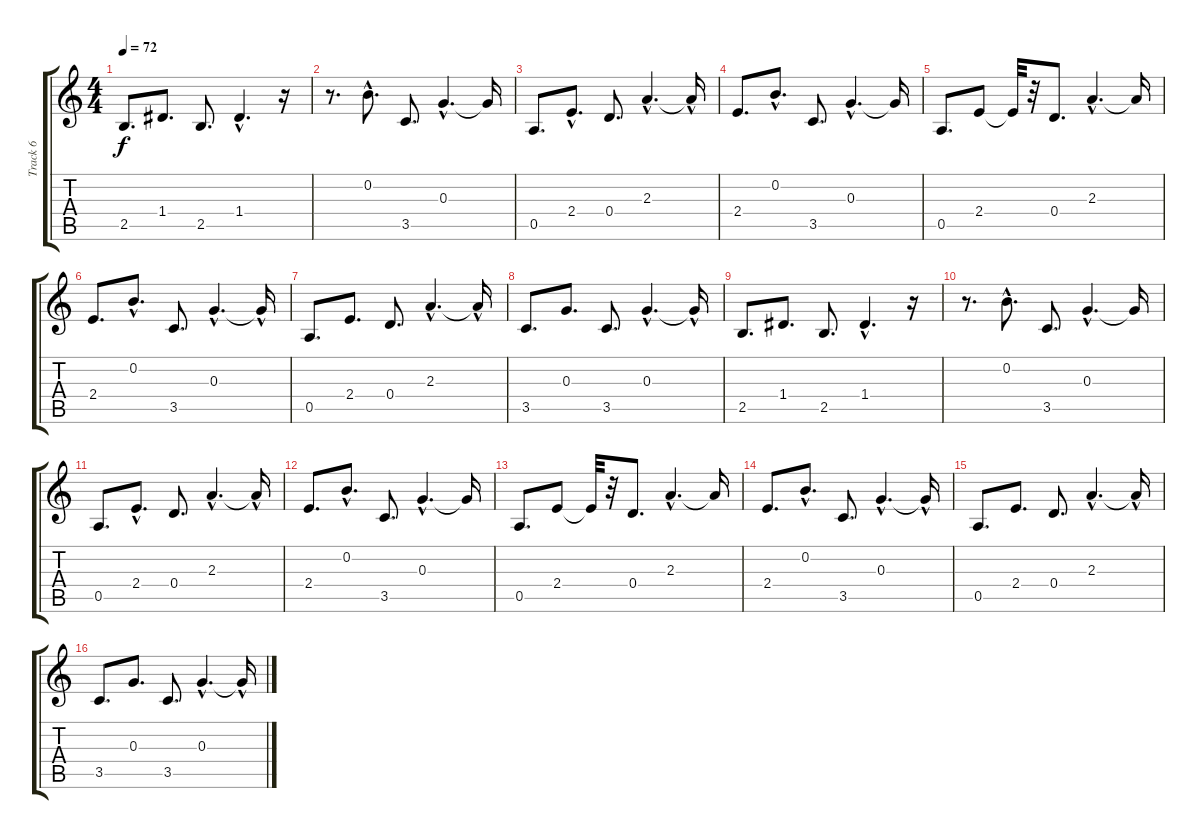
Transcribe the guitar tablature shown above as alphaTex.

\track ("Track 6" "Track 6") {instrument electricguitarclean}
\staff {score tabs}
\tuning (E4 B3 G3 D3 A2 E2) {hide}
\ts (4 4)
\tempo 72
\clef g2
\ks c
2.5.8{d dy f} 1.4.8{d} 2.5.8{d} 1.4{hac}.4{d} r.16 |
r.8{d} 0.2{hac}.8{d} 3.5.8{d} 0.3{hac}.4{d} 0.3{t}.16 |
0.5.8{d} 2.4{hac}.8{d} 0.4.8{d} 2.3{hac}.4{d} 2.3{hac t}.16 |
2.4.8{d} 0.2{hac}.8{d} 3.5.8{d} 0.3{hac}.4{d} 0.3{t}.16 |
0.5.8{d} 2.4.8 2.4{t}.32 r.32 0.4.8{d} 2.3{hac}.4{d} 2.3{t}.16 |
2.4.8{d} 0.2{hac}.8{d} 3.5.8{d} 0.3{hac}.4{d} 0.3{hac t}.16 |
0.5.8{d} 2.4.8{d} 0.4.8{d} 2.3{hac}.4{d} 2.3{hac t}.16 |
3.5.8{d} 0.3.8{d} 3.5.8{d} 0.3{hac}.4{d} 0.3{hac t}.16 |
2.5.8{d} 1.4.8{d} 2.5.8{d} 1.4{hac}.4{d} r.16 |
r.8{d} 0.2{hac}.8{d} 3.5.8{d} 0.3{hac}.4{d} 0.3{t}.16 |
0.5.8{d} 2.4{hac}.8{d} 0.4.8{d} 2.3{hac}.4{d} 2.3{hac t}.16 |
2.4.8{d} 0.2{hac}.8{d} 3.5.8{d} 0.3{hac}.4{d} 0.3{t}.16 |
0.5.8{d} 2.4.8 2.4{t}.32 r.32 0.4.8{d} 2.3{hac}.4{d} 2.3{t}.16 |
2.4.8{d} 0.2{hac}.8{d} 3.5.8{d} 0.3{hac}.4{d} 0.3{hac t}.16 |
0.5.8{d} 2.4.8{d} 0.4.8{d} 2.3{hac}.4{d} 2.3{hac t}.16 |
3.5.8{d} 0.3.8{d} 3.5.8{d} 0.3{hac}.4{d} 0.3{hac t}.16
